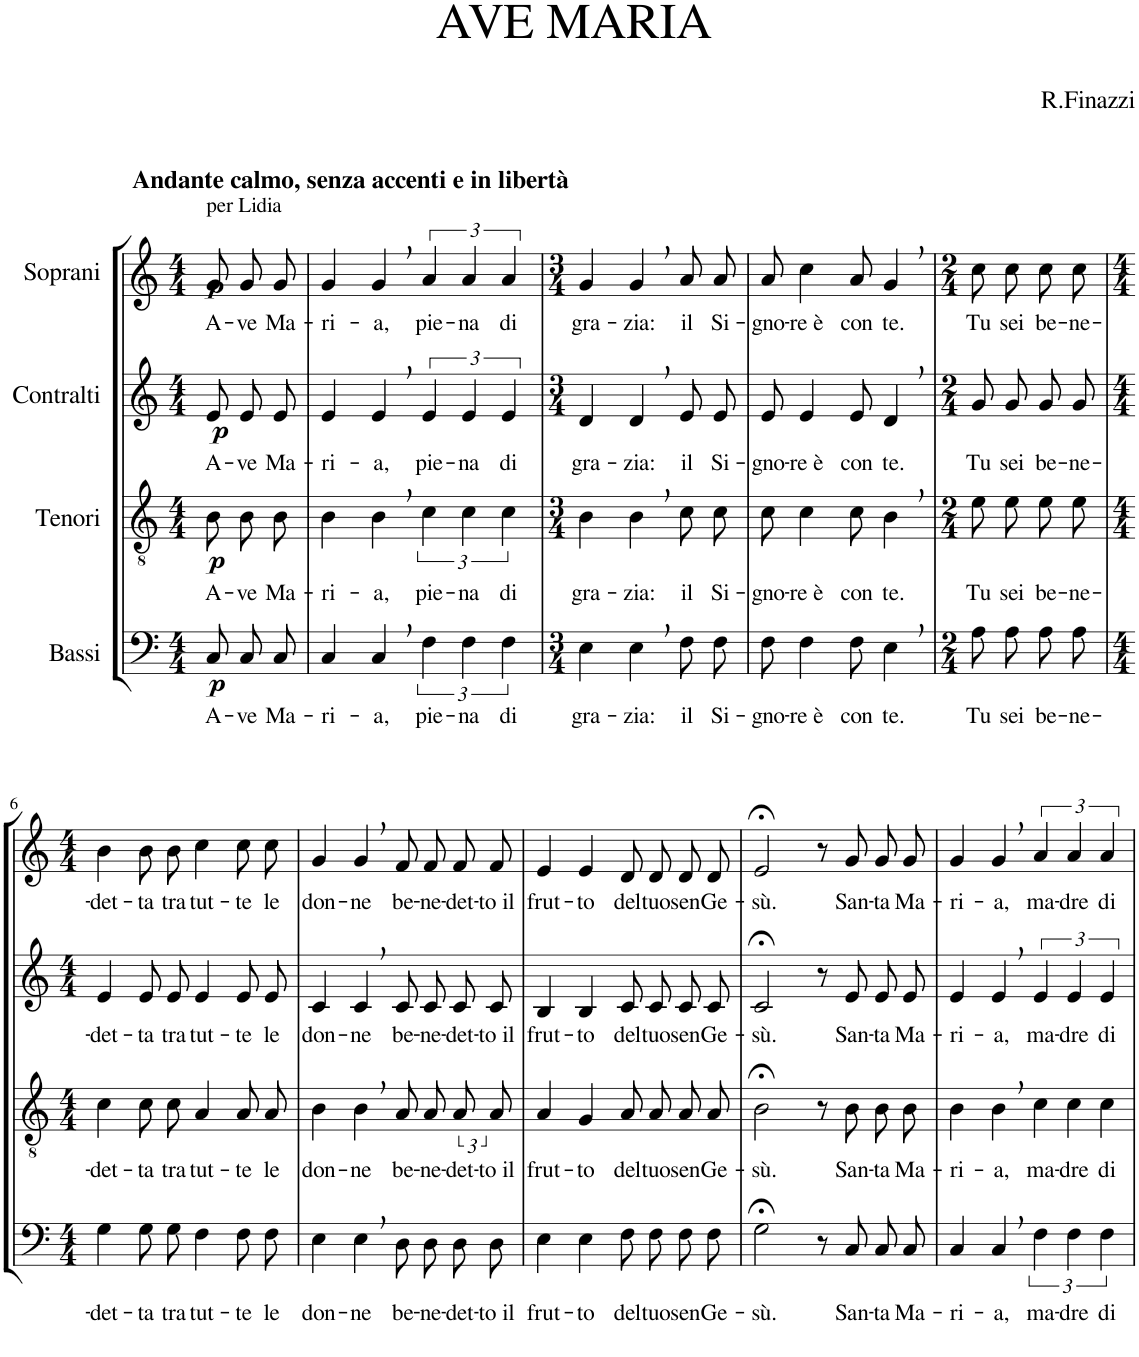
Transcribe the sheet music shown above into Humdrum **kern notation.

**kern	**text	**dynam	**kern	**text	**dynam	**kern	**text	**dynam	**kern	**text	**dynam
*part4	*part4	*part4	*part3	*part3	*part3	*part2	*part2	*part2	*part1	*part1	*part1
*staff4	*staff4	*staff4	*staff3	*staff3	*staff3	*staff2	*staff2	*staff2	*staff1	*staff1	*staff1
*I"Bassi	*	*	*I"Tenori	*	*	*I"Contralti	*	*	*I"Soprani	*	*
*clefF4	*	*	*clefGv2	*	*	*clefG2	*	*	*clefG2	*	*
*k[]	*	*	*k[]	*	*	*k[]	*	*	*k[]	*	*
*M4/4	*	*	*M4/4	*	*	*M4/4	*	*	*M4/4	*	*
=1	=1	=1	=1	=1	=1	=1	=1	=1	=1	=1	=1
!	!	!	!	!	!	!	!	!	!LO:TX:a:t=per Lidia	!	!
!	!	!	!	!	!	!	!	!	!LO:TX:a:B:t=Andante calmo, senza accenti e in libertà	!	!
!	!LO:LY:b	!LO:DY:b	!	!LO:LY:b	!LO:DY:b	!	!LO:LY:b	!LO:DY:b	!	!LO:LY:b	!LO:DY:b
8C/	A-	p	8B\	A-	p	8e/	A-	p	8g/	A-	p
!	!LO:LY:b	!	!	!LO:LY:b	!	!	!LO:LY:b	!	!	!LO:LY:b	!
8C/L	-ve	.	8B\L	-ve	.	8e/L	-ve	.	8g/L	-ve	.
!	!LO:LY:b	!	!	!LO:LY:b	!	!	!LO:LY:b	!	!	!LO:LY:b	!
8C/J	Ma-	.	8B\J	Ma-	.	8e/J	Ma-	.	8g/J	Ma-	.
=2	=2	=2	=2	=2	=2	=2	=2	=2	=2	=2	=2
!	!LO:LY:b	!	!	!LO:LY:b	!	!	!LO:LY:b	!	!	!LO:LY:b	!
4C/	-ri-	.	4B\	-ri-	.	4e/	-ri-	.	4g/	-ri-	.
!	!LO:LY:b	!	!	!LO:LY:b	!	!	!LO:LY:b	!	!	!LO:LY:b	!
4C,/	-a,	.	4B,\	-a,	.	4e,/	-a,	.	4g,/	-a,	.
!	!LO:LY:b	!	!	!LO:LY:b	!	!	!LO:LY:b	!	!	!LO:LY:b	!
6F\	pie-	.	6c\	pie-	.	6e/	pie-	.	6a/	pie-	.
!	!LO:LY:b	!	!	!LO:LY:b	!	!	!LO:LY:b	!	!	!LO:LY:b	!
6F\	-na	.	6c\	-na	.	6e/	-na	.	6a/	-na	.
!	!LO:LY:b	!	!	!LO:LY:b	!	!	!LO:LY:b	!	!	!LO:LY:b	!
6F\	di	.	6c\	di	.	6e/	di	.	6a/	di	.
=3	=3	=3	=3	=3	=3	=3	=3	=3	=3	=3	=3
*M3/4	*	*	*M3/4	*	*	*M3/4	*	*	*M3/4	*	*
!	!LO:LY:b	!	!	!LO:LY:b	!	!	!LO:LY:b	!	!	!LO:LY:b	!
4E\	gra-	.	4B\	gra-	.	4d/	gra-	.	4g/	gra-	.
!	!LO:LY:b	!	!	!LO:LY:b	!	!	!LO:LY:b	!	!	!LO:LY:b	!
4E,\	-zia:	.	4B,\	-zia:	.	4d,/	-zia:	.	4g,/	-zia:	.
!	!LO:LY:b	!	!	!LO:LY:b	!	!	!LO:LY:b	!	!	!LO:LY:b	!
8F\L	il	.	8c\L	il	.	8e/L	il	.	8a/L	il	.
!	!LO:LY:b	!	!	!LO:LY:b	!	!	!LO:LY:b	!	!	!LO:LY:b	!
8F\J	Si-	.	8c\J	Si-	.	8e/J	Si-	.	8a/J	Si-	.
=4	=4	=4	=4	=4	=4	=4	=4	=4	=4	=4	=4
!	!LO:LY:b	!	!	!LO:LY:b	!	!	!LO:LY:b	!	!	!LO:LY:b	!
8F\	-gno-	.	8c\	-gno-	.	8e/	-gno-	.	8a/	-gno-	.
!	!LO:LY:b	!	!	!LO:LY:b	!	!	!LO:LY:b	!	!	!LO:LY:b	!
4F\	-re è	.	4c\	-re è	.	4e/	-re è	.	4cc\	-re è	.
!	!LO:LY:b	!	!	!LO:LY:b	!	!	!LO:LY:b	!	!	!LO:LY:b	!
8F\	con	.	8c\	con	.	8e/	con	.	8a/	con	.
!	!LO:LY:b	!	!	!LO:LY:b	!	!	!LO:LY:b	!	!	!LO:LY:b	!
4E,\	te.	.	4B,\	te.	.	4d,/	te.	.	4g,/	te.	.
=5	=5	=5	=5	=5	=5	=5	=5	=5	=5	=5	=5
*M2/4	*	*	*M2/4	*	*	*M2/4	*	*	*M2/4	*	*
!	!LO:LY:b	!	!	!LO:LY:b	!	!	!LO:LY:b	!	!	!LO:LY:b	!
8A\L	Tu	.	8e\L	Tu	.	8g/L	Tu	.	8cc\L	Tu	.
!	!LO:LY:b	!	!	!LO:LY:b	!	!	!LO:LY:b	!	!	!LO:LY:b	!
8A\J	sei	.	8e\J	sei	.	8g/J	sei	.	8cc\J	sei	.
!	!LO:LY:b	!	!	!LO:LY:b	!	!	!LO:LY:b	!	!	!LO:LY:b	!
8A\L	be-	.	8e\L	be-	.	8g/L	be-	.	8cc\L	be-	.
!	!LO:LY:b	!	!	!LO:LY:b	!	!	!LO:LY:b	!	!	!LO:LY:b	!
8A\J	-ne-	.	8e\J	-ne-	.	8g/J	-ne-	.	8cc\J	-ne-	.
!!LO:LB:g=z
=6	=6	=6	=6	=6	=6	=6	=6	=6	=6	=6	=6
*M4/4	*	*	*M4/4	*	*	*M4/4	*	*	*M4/4	*	*
!	!LO:LY:b	!	!	!LO:LY:b	!	!	!LO:LY:b	!	!	!LO:LY:b	!
4G\	-det-	.	4c\	-det-	.	4e/	-det-	.	4b\	-det-	.
!	!LO:LY:b	!	!	!LO:LY:b	!	!	!LO:LY:b	!	!	!LO:LY:b	!
8G\L	-ta	.	8c\L	-ta	.	8e/L	-ta	.	8b\L	-ta	.
!	!LO:LY:b	!	!	!LO:LY:b	!	!	!LO:LY:b	!	!	!LO:LY:b	!
8G\J	tra	.	8c\J	tra	.	8e/J	tra	.	8b\J	tra	.
!	!LO:LY:b	!	!	!LO:LY:b	!	!	!LO:LY:b	!	!	!LO:LY:b	!
4F\	tut-	.	4A/	tut-	.	4e/	tut-	.	4cc\	tut-	.
!	!LO:LY:b	!	!	!LO:LY:b	!	!	!LO:LY:b	!	!	!LO:LY:b	!
8F\L	-te	.	8A/L	-te	.	8e/L	-te	.	8cc\L	-te	.
!	!LO:LY:b	!	!	!LO:LY:b	!	!	!LO:LY:b	!	!	!LO:LY:b	!
8F\J	le	.	8A/J	le	.	8e/J	le	.	8cc\J	le	.
=7	=7	=7	=7	=7	=7	=7	=7	=7	=7	=7	=7
!	!LO:LY:b	!	!	!LO:LY:b	!	!	!LO:LY:b	!	!	!LO:LY:b	!
4E\	don-	.	4B\	don-	.	4c/	don-	.	4g/	don-	.
!	!LO:LY:b	!	!	!LO:LY:b	!	!	!LO:LY:b	!	!	!LO:LY:b	!
4E,\	-ne	.	4B,\	-ne	.	4c,/	-ne	.	4g,/	-ne	.
!	!LO:LY:b	!	!	!LO:LY:b	!	!	!LO:LY:b	!	!	!LO:LY:b	!
8D\L	be-	.	8A/L	be-	.	8c/L	be-	.	8f/L	be-	.
!	!LO:LY:b	!	!	!LO:LY:b	!	!	!LO:LY:b	!	!	!LO:LY:b	!
8D\J	-ne-	.	8A/J	-ne-	.	8c/J	-ne-	.	8f/J	-ne-	.
!	!LO:LY:b	!	!	!LO:LY:b	!	!	!LO:LY:b	!	!	!LO:LY:b	!
8D\L	-det-	.	8A/L	-det-	.	8c/L	-det-	.	8f/L	-det-	.
!	!LO:LY:b	!	!	!LO:LY:b	!	!	!LO:LY:b	!	!	!LO:LY:b	!
8D\J	-to il	.	8A/J	-to il	.	8c/J	-to il	.	8f/J	-to il	.
=8	=8	=8	=8	=8	=8	=8	=8	=8	=8	=8	=8
!	!LO:LY:b	!	!	!LO:LY:b	!	!	!LO:LY:b	!	!	!LO:LY:b	!
4E\	frut-	.	4A/	frut-	.	4B/	frut-	.	4e/	frut-	.
!	!LO:LY:b	!	!	!LO:LY:b	!	!	!LO:LY:b	!	!	!LO:LY:b	!
4E\	-to	.	4G/	-to	.	4B/	-to	.	4e/	-to	.
!	!LO:LY:b	!	!	!LO:LY:b	!	!	!LO:LY:b	!	!	!LO:LY:b	!
8F\L	del	.	8A/L	del	.	8c/L	del	.	8d/L	del	.
!	!LO:LY:b	!	!	!LO:LY:b	!	!	!LO:LY:b	!	!	!LO:LY:b	!
8F\J	tuo	.	8A/J	tuo	.	8c/J	tuo	.	8d/J	tuo	.
!	!LO:LY:b	!	!	!LO:LY:b	!	!	!LO:LY:b	!	!	!LO:LY:b	!
8F\L	sen	.	8A/L	sen	.	8c/L	sen	.	8d/L	sen	.
!	!LO:LY:b	!	!	!LO:LY:b	!	!	!LO:LY:b	!	!	!LO:LY:b	!
8F\J	Ge-	.	8A/J	Ge-	.	8c/J	Ge-	.	8d/J	Ge-	.
=9	=9	=9	=9	=9	=9	=9	=9	=9	=9	=9	=9
!	!LO:LY:b	!	!	!LO:LY:b	!	!	!LO:LY:b	!	!	!LO:LY:b	!
2G;<\	-sù.	.	2B;<\	-sù.	.	2c;</	-sù.	.	2e;</	-sù.	.
8r	.	.	8r	.	.	8r	.	.	8r	.	.
!	!LO:LY:b	!	!	!LO:LY:b	!	!	!LO:LY:b	!	!	!LO:LY:b	!
8C/	San-	.	8B\	San-	.	8e/	San-	.	8g/	San-	.
!	!LO:LY:b	!	!	!LO:LY:b	!	!	!LO:LY:b	!	!	!LO:LY:b	!
8C/L	-ta	.	8B\L	-ta	.	8e/L	-ta	.	8g/L	-ta	.
!	!LO:LY:b	!	!	!LO:LY:b	!	!	!LO:LY:b	!	!	!LO:LY:b	!
8C/J	Ma-	.	8B\J	Ma-	.	8e/J	Ma-	.	8g/J	Ma-	.
=10	=10	=10	=10	=10	=10	=10	=10	=10	=10	=10	=10
!	!LO:LY:b	!	!	!LO:LY:b	!	!	!LO:LY:b	!	!	!LO:LY:b	!
4C/	-ri-	.	4B\	-ri-	.	4e/	-ri-	.	4g/	-ri-	.
!	!LO:LY:b	!	!	!LO:LY:b	!	!	!LO:LY:b	!	!	!LO:LY:b	!
4C,/	-a,	.	4B,\	-a,	.	4e,/	-a,	.	4g,/	-a,	.
!	!LO:LY:b	!	!	!LO:LY:b	!	!	!LO:LY:b	!	!	!LO:LY:b	!
6F\	ma-	.	6c\	ma-	.	6e/	ma-	.	6a/	ma-	.
!	!LO:LY:b	!	!	!LO:LY:b	!	!	!LO:LY:b	!	!	!LO:LY:b	!
6F\	-dre	.	6c\	-dre	.	6e/	-dre	.	6a/	-dre	.
!	!LO:LY:b	!	!	!LO:LY:b	!	!	!LO:LY:b	!	!	!LO:LY:b	!
6F\	di	.	6c\	di	.	6e/	di	.	6a/	di	.
=	=	=	=	=	=	=	=	=	=	=	=
*-	*-	*-	*-	*-	*-	*-	*-	*-	*-	*-	*-
